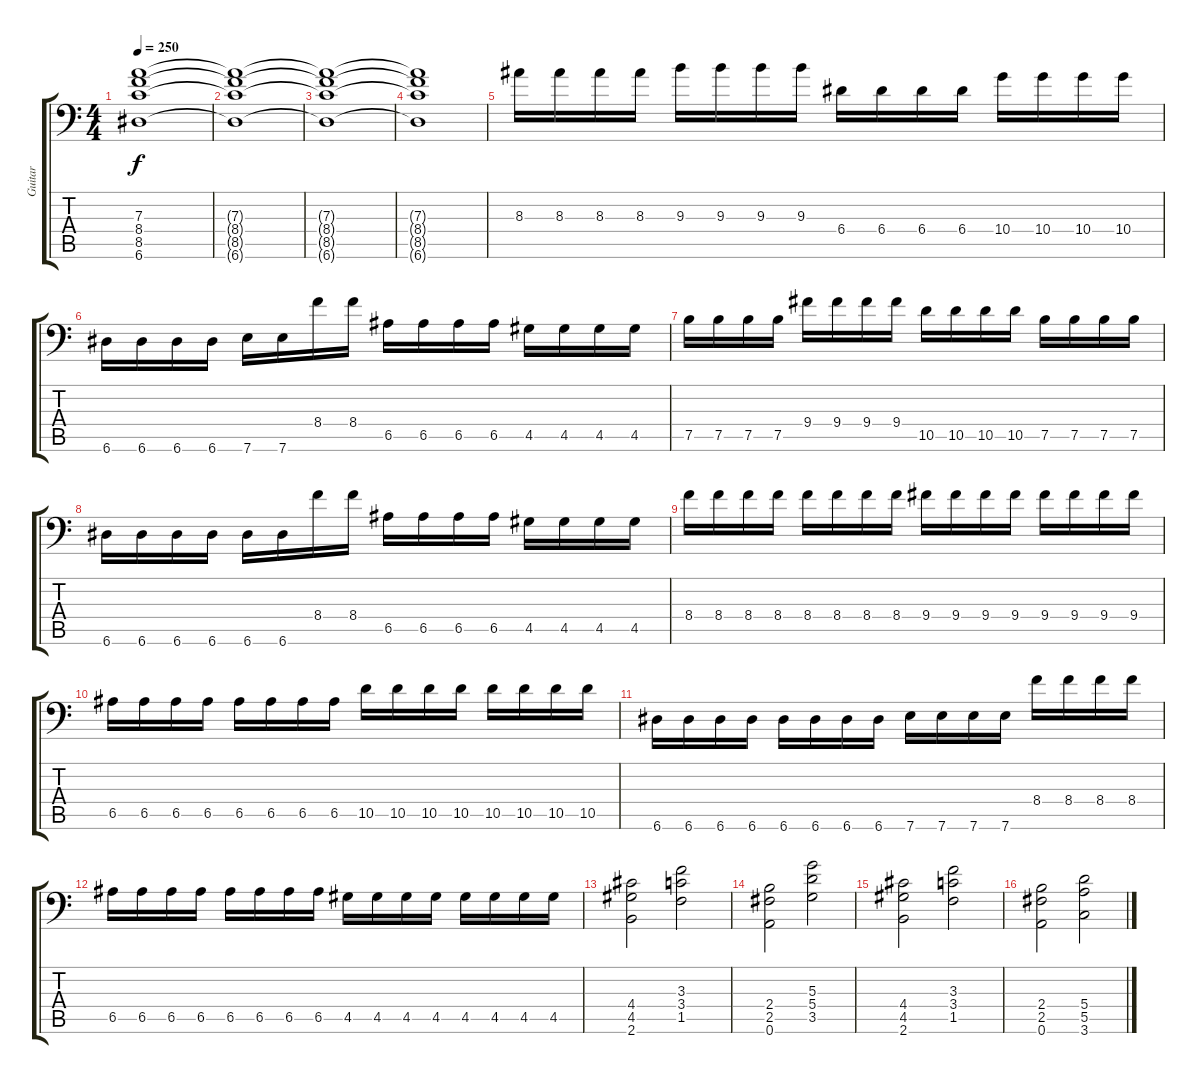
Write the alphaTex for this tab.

\track ("Guitar" "Guitar") {instrument overdrivenguitar}
\staff {score tabs}
\tuning (A3 G3 D3 A2 E2 A1) {hide}
\ts (4 4)
\tempo 250
\clef f4
\ks c
(7.3 8.4 8.5 6.6).1{dy f} |
(7.3{t} 8.4{t} 8.5{t} 6.6{t}).1 |
(7.3{t} 8.4{t} 8.5{t} 6.6{t}).1 |
(7.3{t} 8.4{t} 8.5{t} 6.6{t}).1 |
8.3.16 8.3.16 8.3.16 8.3.16 9.3.16 9.3.16 9.3.16 9.3.16 6.4.16 6.4.16 6.4.16 6.4.16 10.4.16 10.4.16 10.4.16 10.4.16 |
6.6.16 6.6.16 6.6.16 6.6.16 7.6.16 7.6.16 8.4.16 8.4.16 6.5.16 6.5.16 6.5.16 6.5.16 4.5.16 4.5.16 4.5.16 4.5.16 |
7.5.16 7.5.16 7.5.16 7.5.16 9.4.16 9.4.16 9.4.16 9.4.16 10.5.16 10.5.16 10.5.16 10.5.16 7.5.16 7.5.16 7.5.16 7.5.16 |
6.6.16 6.6.16 6.6.16 6.6.16 6.6.16 6.6.16 8.4.16 8.4.16 6.5.16 6.5.16 6.5.16 6.5.16 4.5.16 4.5.16 4.5.16 4.5.16 |
8.4.16 8.4.16 8.4.16 8.4.16 8.4.16 8.4.16 8.4.16 8.4.16 9.4.16 9.4.16 9.4.16 9.4.16 9.4.16 9.4.16 9.4.16 9.4.16 |
6.5.16 6.5.16 6.5.16 6.5.16 6.5.16 6.5.16 6.5.16 6.5.16 10.5.16 10.5.16 10.5.16 10.5.16 10.5.16 10.5.16 10.5.16 10.5.16 |
6.6.16 6.6.16 6.6.16 6.6.16 6.6.16 6.6.16 6.6.16 6.6.16 7.6.16 7.6.16 7.6.16 7.6.16 8.4.16 8.4.16 8.4.16 8.4.16 |
6.5.16 6.5.16 6.5.16 6.5.16 6.5.16 6.5.16 6.5.16 6.5.16 4.5.16 4.5.16 4.5.16 4.5.16 4.5.16 4.5.16 4.5.16 4.5.16 |
(4.4 4.5 2.6).2 (3.3 3.4 1.5).2 |
(2.4 2.5 0.6).2 (5.3 5.4 3.5).2 |
(4.4 4.5 2.6).2 (3.3 3.4 1.5).2 |
(2.4 2.5 0.6).2 (5.4 5.5 3.6).2
